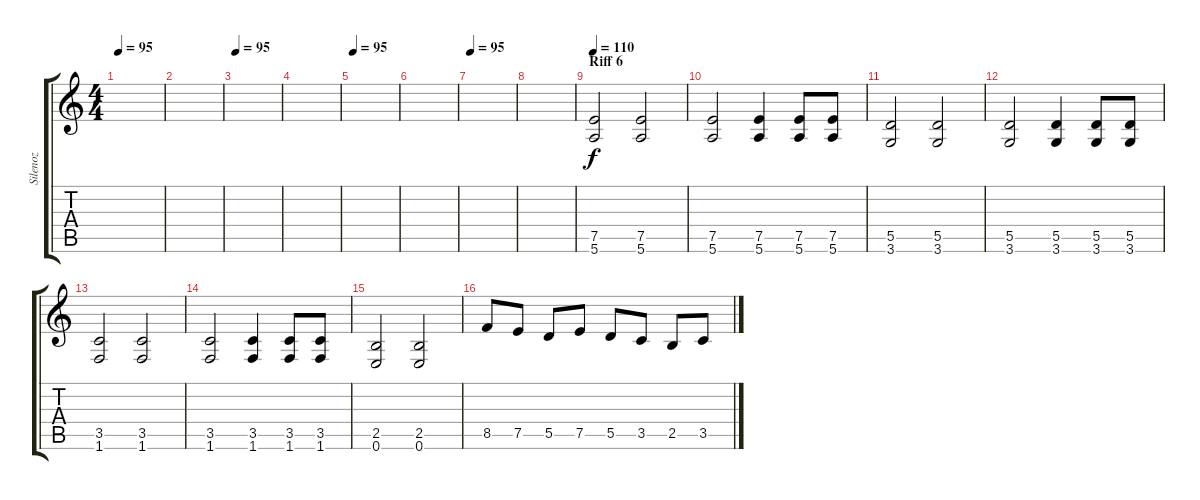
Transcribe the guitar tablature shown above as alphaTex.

\track ("Silenoz" "Silenoz") {instrument distortionguitar}
\staff {score tabs}
\tuning (E4 B3 G3 D3 A2 E2) {hide}
\ts (4 4)
\tempo 95
\clef g2
\ks c
|
|
\tempo 95
|
|
\tempo 95
|
|
\tempo 95
|
|
\section ("" "Riff 6")
\tempo 110
(7.5 5.6).2{volume 10} (7.5 5.6).2 |
(7.5 5.6).2 (7.5 5.6).4 (7.5 5.6).8 (7.5 5.6).8 |
(5.5 3.6).2 (5.5 3.6).2 |
(5.5 3.6).2 (5.5 3.6).4 (5.5 3.6).8 (5.5 3.6).8 |
(3.5 1.6).2 (3.5 1.6).2 |
(3.5 1.6).2 (3.5 1.6).4 (3.5 1.6).8 (3.5 1.6).8 |
(2.5 0.6).2 (2.5 0.6).2 |
8.5.8 7.5.8 5.5.8 7.5.8 5.5.8 3.5.8 2.5.8 3.5.8
